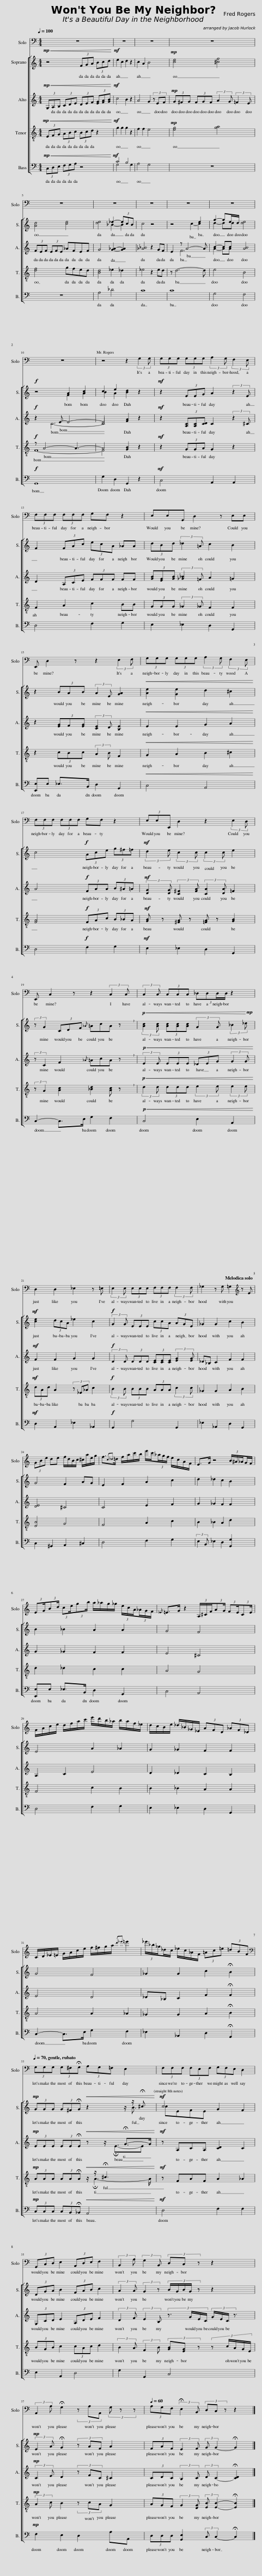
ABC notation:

X:1
%%score 1 [ ( 2 3 ) ( 4 5 ) ( 6 7 ) ( 8 9 ) ]
L:1/8
Q:1/4=100
M:4/4
I:linebreak $
K:C
V:1 bass
V:2 treble
V:3 treble
V:4 treble
V:5 treble
V:6 treble-8
V:7 treble-8
V:8 bass
V:9 bass
V:1
 z8 | z8 | z8 | z8 |$ z8 | %5
 z8 | z8 | z8 | z8 |$ z8 | %10
 z4 z2 (3:2:2G,2 G, | (3G,G,G, (3G,G,G, (3:2:2A,2 G, (3:2:2F,2 E, |$ (3F,F,F, (3F,F,F, G,F, z2 | E,E,G,, D,2 z E,E, |$ E,, D,2 z z2 (3:2:2E,2 F, | %15
 (3G,G,G, (3G,G,G, (3:2:2A,2 G, (3:2:2F,2 E, |$ (3F,F,F, (3F,F,F, G,F, z2 | (3E,E,E,, D,2 z2 (3:2:2E,2 D, |$ E,, C,2 z z2 (3:2:2C,2 C, | (3:2:2C,2 C, (3C,C,C, (3:2:4_D,D,D,/D,/ z2 |$ %20
 D,2 D,2 _E,2 z =E, | (3:2:2E,2 E, (3E,E,E, (3F,F,F, (3:2:2F,2 F, | _G,2 z G, =G,2[K:treble] z E |$ (3GBe de f/d/B/c/ ^c/a/e/g/ | f3/2{/c_d}=d/ f/a/c'/b/ e'/c'/(3_a/g/f/ e/c/A/F/ | %25
 E>G z4 (3B/^A/_A/G/F/ |$ (3:2:2EG/(3:2:2Bd/ (3:2:2ce/(3:2:2gb/ a/_a/g/_g/ (3e/c/A/(3_A/G/F/ |{/_E} =E>G z2 (3A,/^C/F/(3:2:2AG/ (3:2:2FE/(3:2:2CE/ |$ F/A/c/e/ d/f/a/c'/ e'/d'/b/_a/ b/a/f/_e/ | d/c/B/e/ _d/_B/_G/_E/ (3AFD (3_AF_D |$ %30
 C/D/_E/=E/ G/A/c/e/ f/^f/g/a/{/d'_e'} =e'2 | (3_e'/_b/_g/_d/c/ _e/c/_A/F/ (3=Ac=e (3=dBF |$[K:bass][Q:1/4=70] (3G,G,G, (3G,^F,!fermata!G, (3A,G,=F, E,2 | (3F,F,F, (3F,E,F, (3G,F,E, D,2 |$ (3G,,C,D, E,2 (3A,,D,E, F,2 | %35
 (3:2:2B,,2 A, (3:2:2G,2 B,, (3D,C, z z2 |$ (3:2:2A,,2 A, !fermata!G,2 (3z A,A,, (3G, z z |[Q:1/4=60] (3A,G,F, (3:2:2!fermata!E,2 B,, (3D,C, z z2 |] %38
V:2
!mp!!<(! z4 (3FGA (3Bcd!<)! |!mf! e2 c2 d2 z2 | c2 A2 B4 |!mp! [ce]4 [^cf]4 |$ [Ad]4 [ce]4 | %5
 [de]4 _e2- (3ec_B | c4 z4 | z4 c2- e2 | g2- ge/d/ [de]4 |$!f! z4 A2 [Ac]2 | %10
 c2 e2 [Bd]2 z2 |!mf! z2 (3EEG A2 (3:2:2z2 E |$ F2 (3FAc (3ecA _AA | (3dBd (3:2:2_d2 =A c2 B2 |$ z2 (3BAB (3:2:2A2 E [GA]2 | %15
!<(! [Ae]2 [Ge]2 d2 ^c2!<)! |$ c4!f! (3Ace (3g^f=f |!mf! (3:2:2d2 e (3:2:2c2 c (3:2:2c2 c e2 |$ (3:2:2z G2 (3CDF{/_A} =AcA !breath!z |!p!!<(! (3:2:2[Ac]2 [Ac] (3[Ac][Ac][Ac] (3:2:2G2 G (3:2:2_B2 _d!<)!!p! |$ %20
!mf! [ce]2 (3dcA _e2 c2 |!f! (3:2:2G2 G (3EEE (3ccA (3AGE | _G2 G2 c2 B2 |$ G4 F2 AG | E2 F2 A2 c2 | %25
 d2 _d2 c2 B2 |$ B2 _B2 A2 A2 | G4 F4 |$ E4 A2 _A2 | G2 _G2 F2 F2 |$ %30
 G4 F4 | _G2 G2 c2 !fermata!B2 |$!mp! (3GGG (3G^F!fermata!G!<(! z2 z/ z/ ^c!<)! |!mf! cEFE G2 F2 |$ (3DGA B2 (3FAB c2 | %35
 (3:2:2A2 A (3:2:2G2 z (3:2:5B/G/B/G/ z z2 |$!mp! (3:2:2E2 A !fermata!G2 (3z AF A2 | (3FAF (3:2:2E2 F (3:2:2G G2- !fermata!G2 |] %38
V:3
 x8 | x8 | x8 | x8 |$ x8 | %5
 x4 _B2- B2 | x8 | x6 c2 | d2- dd x4 |$ x4 F2 A2 | %10
 B2 A2 x4 | x8 |$ x8 | x8 |$ x8 | %15
 x8 |$ x8 | x8 |$ x8 | x8 |$ %20
 x8 | x8 | x8 |$ x8 | x8 | %25
 x8 |$ x8 | x8 |$ x8 | x8 |$ %30
 x8 | x8 |$ x13/2 !fermata!B3/2 | c4 x4 |$ x8 | %35
 x8 |$ x8 | x8 |] %38
V:4
!mp!!<(! (3G,A,B, (3CDE (3DEF (3[EG][FA][GB]!<)! |!mf! c4 B2 z2 | A4 G2 (3z EF |!mp! (3G^FG (3FGF (3:2:2A2 G (3:2:2=F2 E |$ (3FEF (3EFE _AFEF | %5
 G4 [G_A]2- [GA]2 | [_A_B]4 z2 GF | E2 z A4- A | c2- cc [AB]4 |$!f! z2 C6- | %10
 C4 [FA]2 z2 |!mf! z2 (3[A,C][A,C][CD] C2 (3:2:2z2 ^C |$ D2 (3A,CE (3FFF FF | (3[GB][EG][GB] (3:2:2[_G_B]2 =F A2 =G2 |$ z2 (3[EG]F[EG] (3:2:2[CE]2 D [B,E]2 | %15
!<(! E2 E2 G2 A2!<)! |$ A4!f! (3FAA (3B^A=A |!mf! (3:2:2[DG]2 [DG] (3:2:2[C^F]2 [FA] (3:2:2[CA]2 [DA] =F2 |$ (3:2:2z C2 F2{/_A} =AcA !breath!z |!p!!<(! (3:2:2E2 E (3EEE (3_DEG (3:2:2G2 G!<)! |$ %20
!mf! F2 F2 G2 G2 |!f! (3:2:2D2 D (3DDD (3[CE][CE][CE] (3:2:2[EG]2 [EG] | _D_B, C2 F2 F2 |$ [DE]4 ^C4 | C4 E2 F2 | %25
 G2 _G2 F2 F2 |$ G2 _G2 F2 F2 | E4 ^C4 |$ A,2 C2 E4 | D2 _D2 C2 B,2 |$ %30
 E4 D4 | _D_B, C2 F2 !fermata!F2 |$!mp! (3EEE (3EE!fermata!E!<(! z z/ !fermata!E3/2-E!<)! |!mf! z A,CA, [CD]2 C2 |$ (3G,CD E2 (3A,DE F2 | %35
 (3:2:2D2 F (3:2:2E2 B, (3:2:4z3/2 G/E/C/ (3:2:4G/E/C/ z3/2 |$!mp! (3:2:2C2 E D2 (3z FC ^C2 | (3CDC (3:2:2B,2 C (3:2:2D C2- !fermata![CD]2 |] %38
V:5
 x8 | x8 | x8 | x8 |$ x8 | %5
 x8 | x8 | x2 F6 | A2- AA x4 |$ x3 E- E4- | %10
 E4 x4 | x8 |$ x8 | x8 |$ x8 | %15
 x8 |$ x8 | x8 |$ x8 | x8 |$ %20
 x8 | x8 | x8 |$ x8 | x8 | %25
 x8 |$ x8 | x8 |$ x8 | x8 |$ %30
 x8 | x8 |$ x6 !fermata!G->G | x8 |$ x8 | %35
 x8 |$ x8 | x8 |] %38
V:6
!mp!!<(! (3EFG (3ABc (3Bcd z2!<)! |!mf! g2 g2 g2 z2 | f2 f2 e4 |!mp! [eg]4 [ga]4 |$ [df]4 gfed | %5
 [Bd]4 _e2 _d2 | _e4 z2 ed | z d6- d | e4 B4 |$!f! z A4- A3- | %10
 A4 [GB]2 z2 |!mf! z2 (3GGA G2 z2 |$ F2 A2 c2 BB | (3GGG (3:2:2_G2 _G F2 F2 |$ z2 (3cBc (3:2:2A2 B F2 | %15
!<(! G2 A2 B2 ^c2!<)! |$ [FA]4!f! (3FAc (3B_BA |!mf! [GB] z [^FA] z [=FA] z [GB]2 |$ (3:2:2z G2 [Ac]2 [_Bd]2 [Ac] !breath!z |!p!!<(! (3:2:2d2 d (3ddd (3:2:2e2 e (3:2:2e2 e!<)! |$ %20
!mf! (3dAd A2 (3z _E_A c2 |!f! (3:2:2B2 B (3BBB (3AAA (3:2:2c2 c | _G2 G2 A2 B2 |$ [EB]4 G4 | F4 A2 c2 | %25
 B2 _B2 A2 d2 |$ d2 _d2 c2 c2 | A4 G4 |$ F4 c2 B2 | B2 _B2 A2 A2 |$ %30
 A4 A2 _A2 | _G2 G2 A2 !fermata!B2 |$!mp! (3AAA (3AA!fermata!A!<(! z/ z/ !fermata!^c3!<)! |!mf! z FAF A2 _A2 |$ (3BGB c2 (3cAc d2 | %35
 (3:2:2B2 A (3:2:2F2 B (3[GB][EG] z (3:2:5z c/A/G/E/ |$!mp! (3:2:2A2 c B2 (3z cA G2 | (3AGF (3:2:2G2 [DG] (3:2:2[EB] [EB]2- !fermata![EB]2 |] %38
V:7
 x8 | x8 | x8 | x8 |$ x8 | %5
 x8 | x8 | x8 | x8 |$ F8- | %10
 F4 x4 | x8 |$ x8 | x8 |$ x8 | %15
 x8 |$ x8 | x8 |$ x8 | x8 |$ %20
 x8 | x8 | x8 |$ x8 | x8 | %25
 x8 |$ x8 | x8 |$ x8 | x8 |$ %30
 x8 | x8 |$ x9/2 !fermata!A3- A/ | x8 |$ x8 | %35
 x8 |$ x8 | x8 |] %38
V:8
!mp!!<(! (3C,D,E, (3F,G,A, z4!<)! |!mf! C4 B,4 | A,4 G,4 | z8 |$ z8 | %5
 A,4 _D4 | C8 | C8 | G,4 F,4 |$!f! G,,8 | %10
 G,2 D,2 G,,2 z2 |!mf! C,4 A,,2 A,,2 |$ D,4 F,2 G,2 | E,2 _E,2 D,2 G,,2 |$ [E,,E,]E, _E,>B,, D,2 G,,2 | %15
!<(! C,4 A,,4!<)! |$ D,4!f! F,2 G,2 |!mf! E,2 _E,2 D,2 G,,2 |$ C,2- C,>E, G,2 F,2 |!p!!<(! C,4 E,2 A,,2!<)! |$ %20
!mf! D,2 A,,2 _E,2 _A,,2 |!f! G,,2 G,4 G,,2 | _E,2 _A,,2 D,2 G,,2 |$ C,2 ^G,,2 A,,2 ^C,2 | D,4 F,2 G,2 | %25
 (3:2:2E,2 B,, _E,2 D,2 [G,,G,]2 |$ [E,,E,]E, _E,>B,, D,2 G,,2 | C,4 A,,4 |$ D,4 F,2 G,2 | E,2 _E,2 D,2 G,,2 |$ %30
 C,2- C,>E, G,2 F,2 | _E,2 _A,,2 D,2 !fermata!G,,2 |$!mp! (3C,C,C, (3C,B,,!fermata!_B,,!<(! A,,4!<)! |!mf! D,4 F,2 F,2 |$ E,2 A,,2 D,4 | %35
 G,2 G,,2 C,4 |$!mp! F,2 E,2 D,2 A,A,, | (3D,D,D, [G,,E,]2 (3:2:2C, C,2- !fermata!C,2 |] %38
V:9
 x8 | G,4 x2 G,2 | x8 | x8 |$ x8 | %5
 x8 | x8 | x8 | x8 |$ x8 | %10
 x8 | x8 |$ x8 | x8 |$ x8 | %15
 x8 |$ x8 | x8 |$ x8 | x8 |$ %20
 x8 | x8 | x8 |$ x8 | x8 | %25
 x8 |$ x8 | x8 |$ x8 | x8 |$ %30
 x8 | x8 |$ x8 | x8 |$ x8 | %35
 x8 |$ x8 | x8 |] %38
